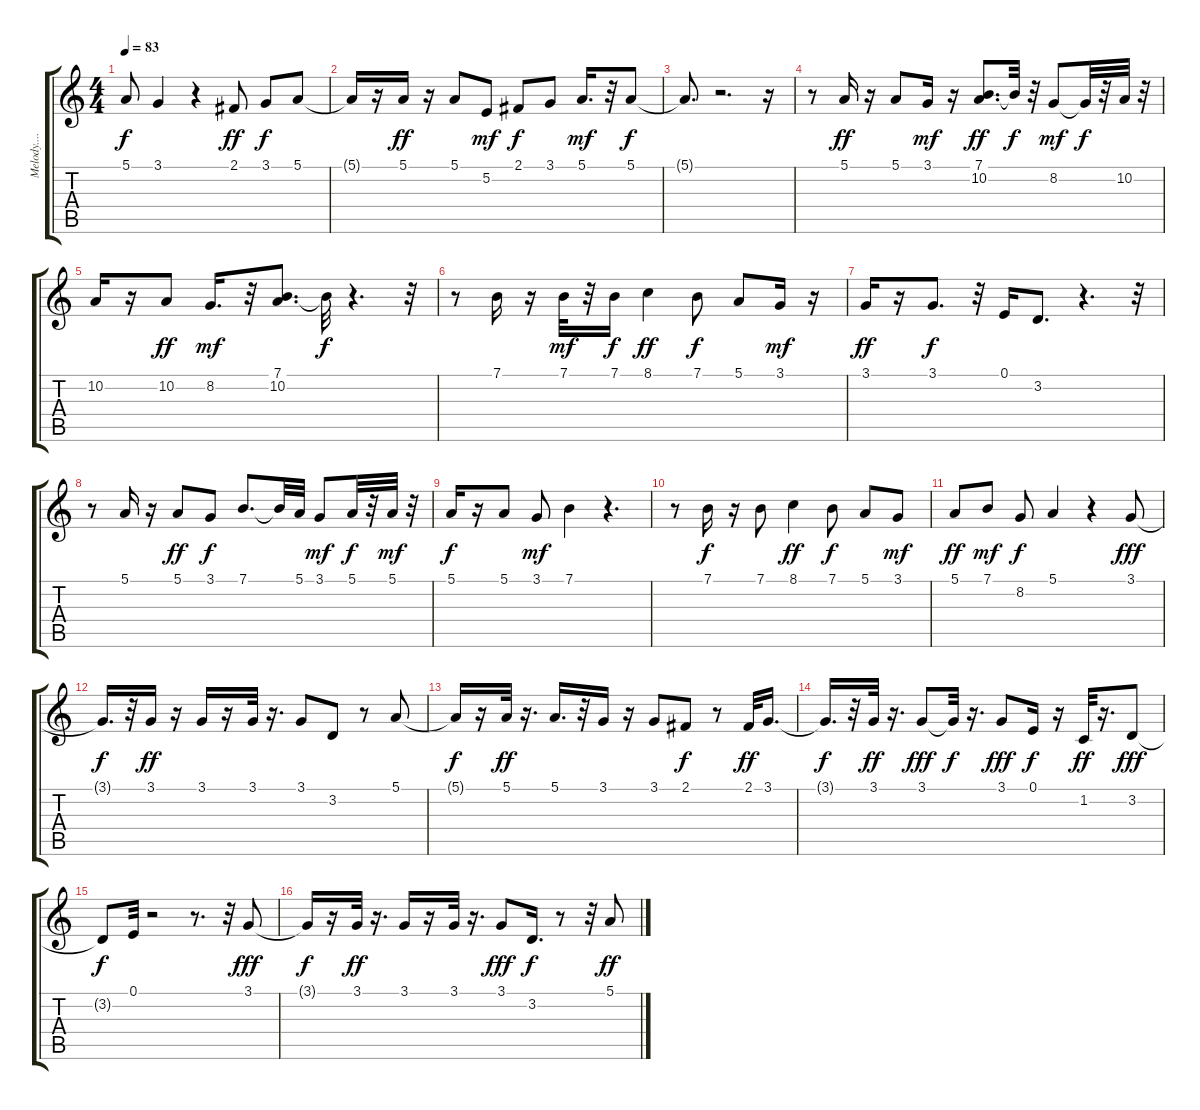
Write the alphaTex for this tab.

\track ("Melody..........    " "Melody....") {instrument flute}
\staff {score tabs}
\tuning (E4 B3 G3 D3 A2 E2) {hide}
\ts (4 4)
\tempo 83
\clef g2
\ks c
5.1{t}.8{dy f} 3.1.4 r.4 2.1.8{dy ff} 3.1.8{dy f} 5.1.8 |
5.1{t}.16 r.16 5.1.16{dy ff} r.16 5.1.8 5.2.8{dy mf} 2.1.8{dy f} 3.1.8 5.1.16{d dy mf} r.32 5.1.8{dy f} |
5.1{t}.8{d} r.2{d} r.16 |
r.8 5.1.16{dy ff} r.16 5.1.8 3.1.16{dy mf} r.16 (7.1 10.2).8{d dy ff} 7.1{t}.32{dy f} r.32 8.2.8{dy mf} 8.2{t}.32{dy f} r.32 10.2.32 r.32 |
10.2.16 r.16 10.2.8{dy ff} 8.2.16{d dy mf} r.32 (7.1 10.2).8{d} 7.1{t}.32{dy f} r.4{d} r.32 |
r.8 7.1.16 r.16 7.1.32{dy mf} r.32 7.1.16{dy f} 8.1.4{dy ff} 7.1.8{dy f} 5.1.8 3.1.16{dy mf} r.16 |
3.1.16{dy ff} r.16 3.1.8{d dy f} r.32 0.1.16 3.2.8{d} r.4{d} r.32 |
r.8 5.1.16 r.16 5.1.8{dy ff} 3.1.8{dy f} 7.1.8{d} 7.1{t}.32 5.1.32 3.1.8{dy mf} 5.1.32{dy f} r.32 5.1.32{dy mf} r.32 |
5.1.16{dy f} r.16 5.1.8 3.1.8{dy mf} 7.1.4 r.4{d} |
r.8 7.1.16{dy f} r.16 7.1.8 8.1.4{dy ff} 7.1.8{dy f} 5.1.8 3.1.8{dy mf} |
5.1.8{dy ff} 7.1.8{dy mf} 8.2.8{dy f} 5.1.4 r.4 3.1.8{dy fff} |
3.1{t}.16{d dy f} r.32 3.1.16{dy ff} r.16 3.1.16 r.16 3.1.32 r.16{d} 3.1.8 3.2.8 r.8 5.1.8 |
5.1{t}.16{dy f} r.16 5.1.32{dy ff} r.16{d} 5.1.16{d} r.32 3.1.16 r.16 3.1.8 2.1.8{dy f} r.8 2.1.32{dy ff} 3.1.16{d} |
3.1{t}.16{d dy f} r.32 3.1.32{dy ff} r.16{d} 3.1.8{dy fff} 3.1{t}.32{dy f} r.16{d} 3.1.8{dy fff} 0.1.16{dy f} r.16 1.2.32{dy ff} r.16{d} 3.2.8{dy fff} |
3.2{t}.8{dy f} 0.1.32 r.2 r.8{d} r.32 3.1.8{dy fff} |
3.1{t}.16{dy f} r.16 3.1.32{dy ff} r.16{d} 3.1.16 r.16 3.1.32 r.16{d} 3.1.8{dy fff} 3.2.16{d dy f} r.8 r.32 5.1.8{dy ff}
